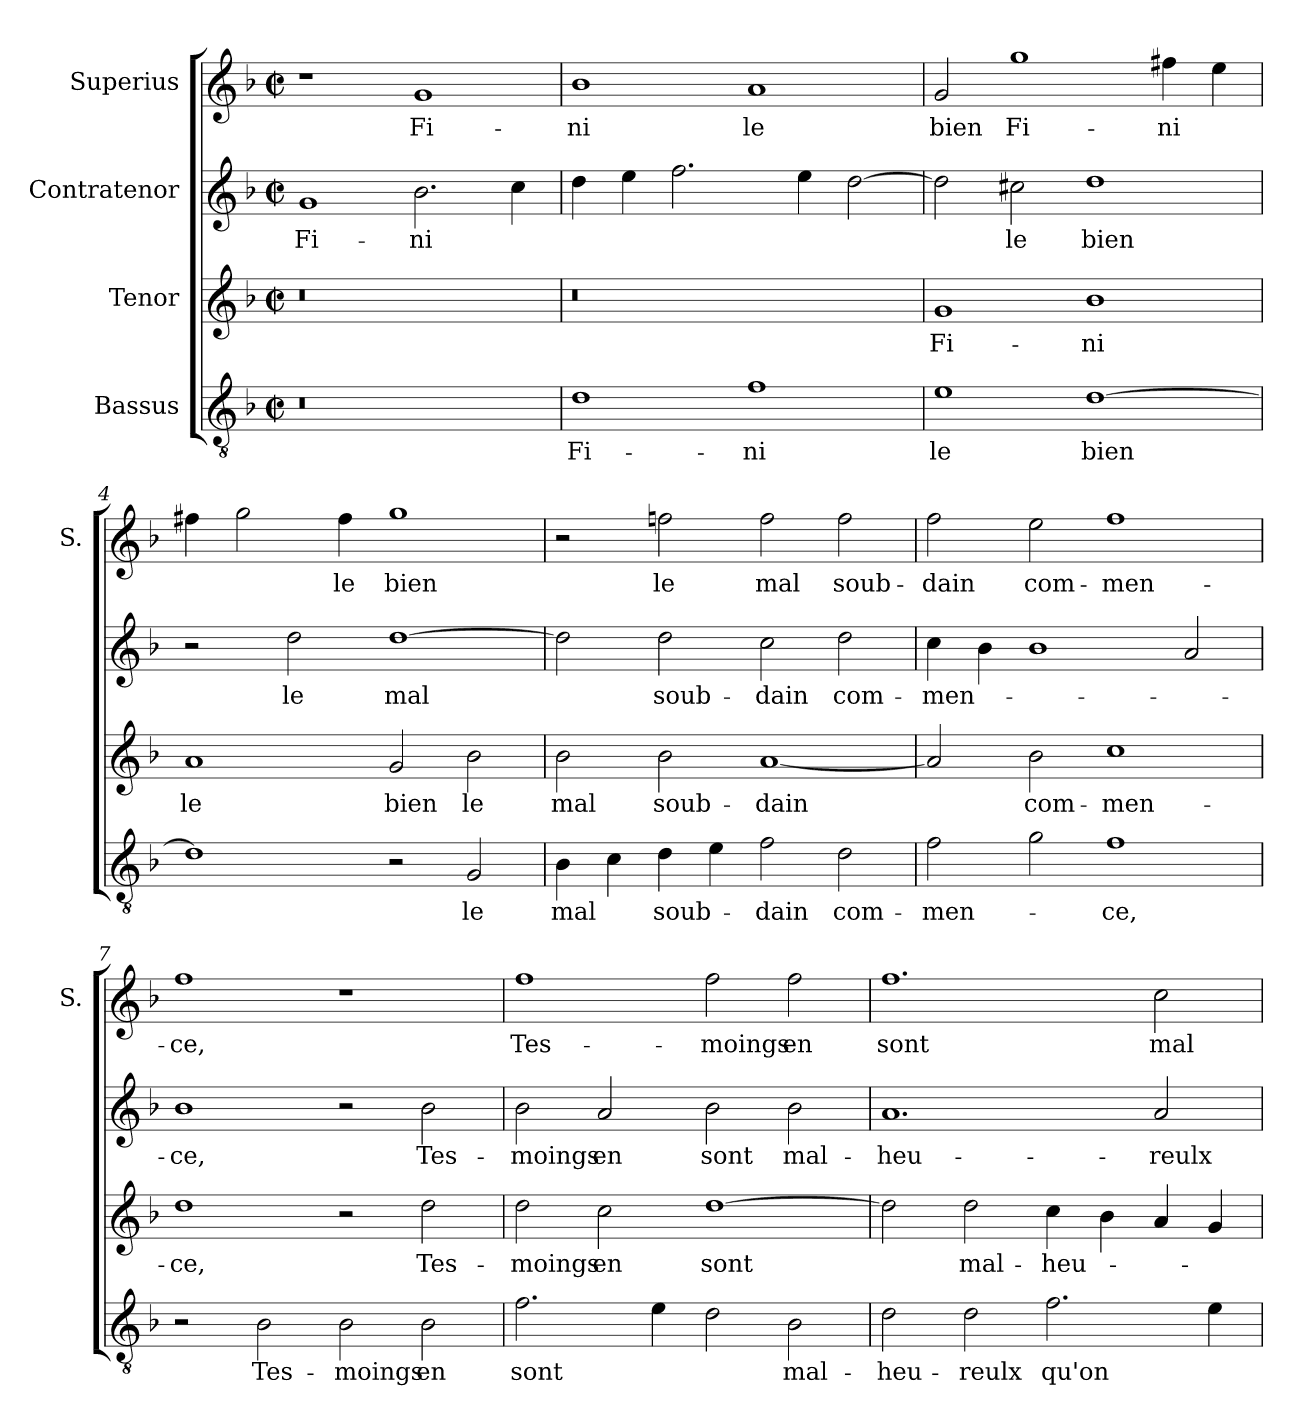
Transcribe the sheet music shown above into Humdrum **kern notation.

**kern	**text	**kern	**text	**kern	**text	**kern	**text
*part4	*part4	*part3	*part3	*part2	*part2	*part1	*part1
*staff4	*staff4	*staff3	*staff3	*staff2	*staff2	*staff1	*staff1
*I"Bassus	*	*I"Tenor	*	*I"Contratenor	*	*I"Superius	*
*	*	*	*	*	*	*I'S.	*
*clefGv2	*	*clefG2	*	*clefG2	*	*clefG2	*
*k[b-]	*	*k[b-]	*	*k[b-]	*	*k[b-]	*
*F:	*	*F:	*	*F:	*	*F:	*
*M2/2	*	*M2/2	*	*M2/2	*	*M2/2	*
*met(c|)	*	*met(c|)	*	*met(c|)	*	*met(c|)	*
=1	=1	=1	=1	=1	=1	=1	=1
!LO:N:vis=0	!	!LO:N:vis=0	!	!	!	!	!
1r	.	1r	.	1g/	Fi-	1r	.
1ryy	.	1ryy	.	2.b-\	-ni	1g/	Fi-
.	.	.	.	4cc\	.	.	.
=2	=2	=2	=2	=2	=2	=2	=2
!	!	!LO:N:vis=0	!	!	!	!	!
1d\	Fi-	1r	.	4dd\	.	1b-\	-ni
.	.	.	.	4ee\	.	.	.
.	.	.	.	2.ff\	.	.	.
1f\	-ni	1ryy	.	.	.	1a/	le
.	.	.	.	4ee\	.	.	.
.	.	.	.	[2dd\	.	.	.
=3	=3	=3	=3	=3	=3	=3	=3
1e\	le	1g/	Fi-	2dd\]	.	2g/	bien
.	.	.	.	2cc#X\	le	1gg\	Fi-
[1d\	bien	1b-\	-ni	1dd\	bien	.	.
.	.	.	.	.	.	4ff#X\	-ni
.	.	.	.	.	.	4ee\	.
=4	=4	=4	=4	=4	=4	=4	=4
1d\]	.	1a/	le	2r	.	4ff#\	.
.	.	.	.	.	.	2gg\	.
.	.	.	.	2dd\	le	.	.
.	.	.	.	.	.	4ff#\	le
2r	.	2g/	bien	[1dd\	mal	1gg\	bien
2G/	le	2b-\	le	.	.	.	.
=5	=5	=5	=5	=5	=5	=5	=5
4B-\	mal	2b-\	mal	2dd\]	.	2r	.
4c\	.	.	.	.	.	.	.
4d\	soub-	2b-\	soub-	2dd\	soub-	2ffn\	le
4e\	.	.	.	.	.	.	.
2f\	-dain	[1a/	-dain	2cc\	-dain	2ff\	mal
2d\	com-	.	.	2dd\	com-	2ff\	soub-
!!LO:LB:g=z
=6	=6	=6	=6	=6	=6	=6	=6
2f\	-men-	2a/]	.	4cc\	-men-	2ff\	-dain
.	.	.	.	4b-\	.	.	.
2g\	.	2b-\	com-	1b-\	.	2ee\	com-
1f\	-ce,	1cc\	-men-	.	.	1ff\	-men-
.	.	.	.	2a/	.	.	.
=7	=7	=7	=7	=7	=7	=7	=7
2r	.	1dd\	-ce,	1b-\	-ce,	1ff\	-ce,
2B-\	Tes-	.	.	.	.	.	.
2B-\	-moings	2r	.	2r	.	1r	.
2B-\	en	2dd\	Tes-	2b-\	Tes-	.	.
=8	=8	=8	=8	=8	=8	=8	=8
2.f\	sont	2dd\	-moings	2b-\	-moings	1ff\	Tes-
.	.	2cc\	en	2a/	en	.	.
4e\	.	.	.	.	.	.	.
2d\	.	[1dd\	sont	2b-\	sont	2ff\	-moings
2B-\	mal-	.	.	2b-\	mal-	2ff\	en
=9	=9	=9	=9	=9	=9	=9	=9
2d\	-heu-	2dd\]	.	1.a/	-heu-	1.ff\	sont
2d\	-reulx	2dd\	mal-	.	.	.	.
2.f\	qu'on	4cc\	-heu-	.	.	.	.
.	.	4b-\	.	.	.	.	.
.	.	4a/	.	2a/	-reulx	2cc\	mal-
4e\	.	4g/	.	.	.	.	.
=	=	=	=	=	=	=	=
*-	*-	*-	*-	*-	*-	*-	*-
